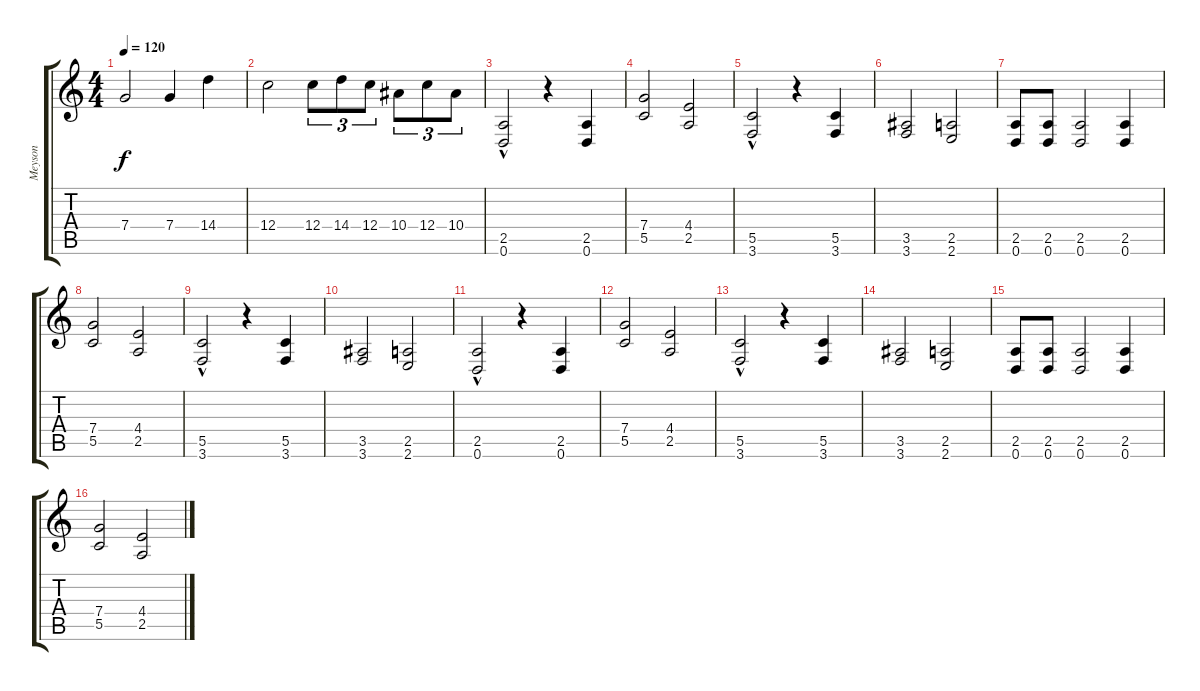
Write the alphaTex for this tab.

\track ("Meyson" "Meyson") {instrument distortionguitar}
\staff {score tabs}
\tuning (G3 D3 F3 C3 G2 D2) {hide}
\ts (4 4)
\tempo 120
\clef g2
\ks c
7.4.2{dy f} 7.4.4 14.4.4 |
12.4.2 12.4.8{tu (3 2)} 14.4.8{tu (3 2)} 12.4.8{tu (3 2)} 10.4.8{tu (3 2)} 12.4.8{tu (3 2)} 10.4.8{tu (3 2)} |
(2.5{hac} 0.6{hac}).2 r.4 (2.5 0.6).4 |
(7.4 5.5).2 (4.4 2.5).2 |
(5.5{hac} 3.6{hac}).2 r.4 (5.5 3.6).4 |
(3.5 3.6).2 (2.5 2.6).2 |
(2.5 0.6).8 (2.5 0.6).8 (2.5 0.6).2 (2.5 0.6).4 |
(7.4 5.5).2 (4.4 2.5).2 |
(5.5{hac} 3.6{hac}).2 r.4 (5.5 3.6).4 |
(3.5 3.6).2 (2.5 2.6).2 |
(2.5{hac} 0.6{hac}).2 r.4 (2.5 0.6).4 |
(7.4 5.5).2 (4.4 2.5).2 |
(5.5{hac} 3.6{hac}).2 r.4 (5.5 3.6).4 |
(3.5 3.6).2 (2.5 2.6).2 |
(2.5 0.6).8 (2.5 0.6).8 (2.5 0.6).2 (2.5 0.6).4 |
(7.4 5.5).2 (4.4 2.5).2
